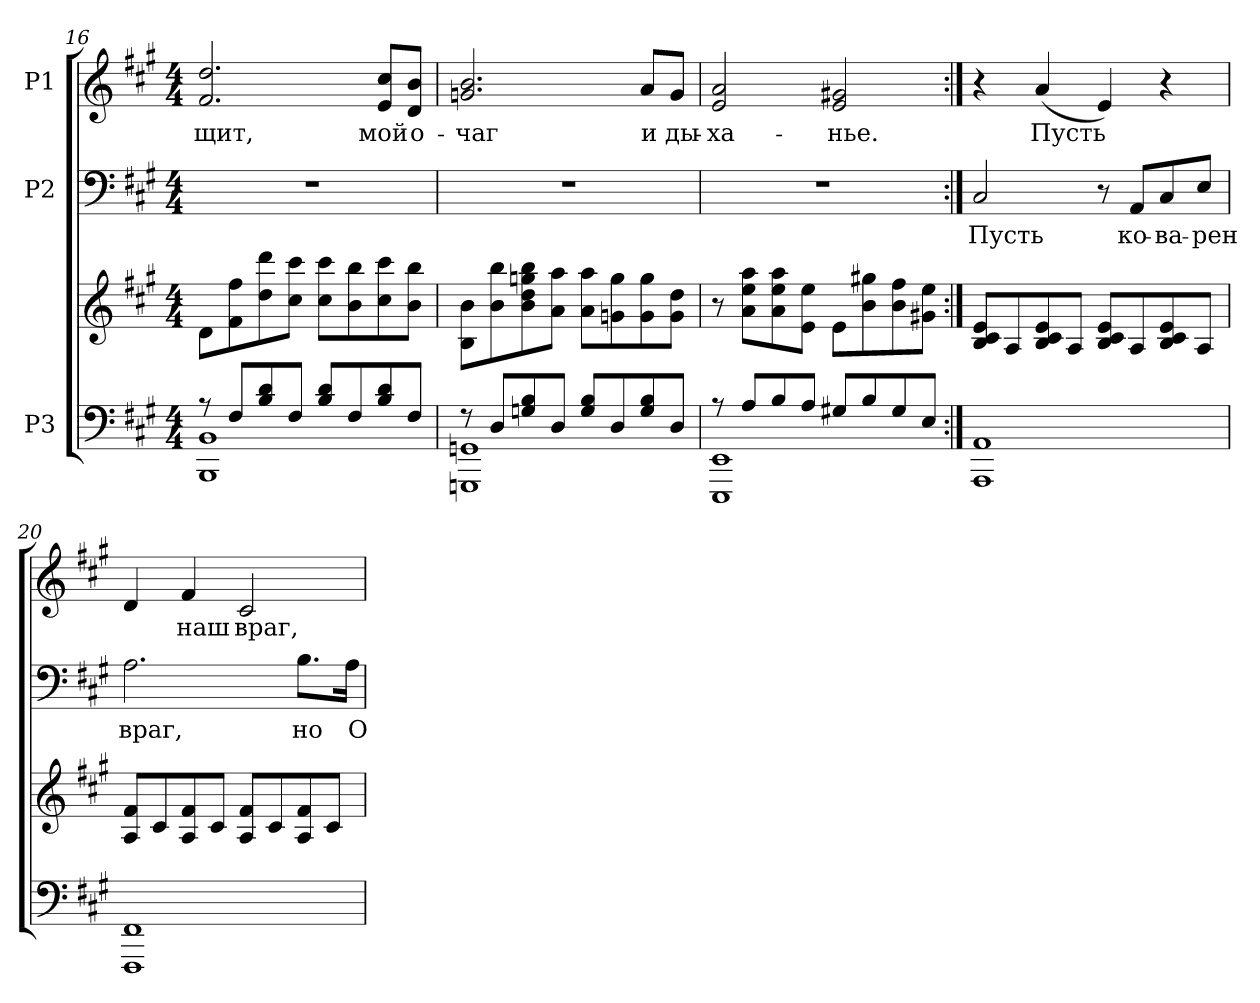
**kern	**kern	**kern	**text	**kern	**text
*part3	*part3	*part2	*part2	*part1	*part1
*staff4	*staff3	*staff2	*staff2	*staff1	*staff1
*I"P3	*	*I"P2	*	*I"P1	*
!!LO:LB:g=z
*clefF4	*clefG2	*clefF4	*	*clefG2	*
*k[f#c#g#]	*k[f#c#g#]	*k[f#c#g#]	*	*k[f#c#g#]	*
*A:	*A:	*A:	*	*A:	*
*M4/4	*M4/4	*M4/4	*	*M4/4	*
=16	=16	=16	=16	=16	=16
*^	*	*	*	*	*
!	!	!	!	!	!	!LO:LY:b:color=#000000
8r	1BBBi 1BBi	8di\L	1r	.	2.f#i/ 2.ddi	щит,
8F#i/L	.	8f#i\ 8ff#i	.	.	.	.
8Bi/ 8di	.	8ddi\ 8dddi	.	.	.	.
8F#i/J	.	8cc#i\ 8ccc#iJ	.	.	.	.
8Bi/ 8diL	.	8cc#i\ 8ccc#iL	.	.	.	.
8F#i/	.	8bi\ 8bbi	.	.	.	.
!	!	!	!	!	!	!LO:LY:b:color=#000000
8Bi/ 8di	.	8cc#i\ 8ccc#i	.	.	8ei/ 8cc#iL	мой
!	!	!	!	!	!	!LO:LY:b:color=#000000
8F#i/J	.	8bi\ 8bbiJ	.	.	8di/ 8biJ	о-
=17	=17	=17	=17	=17	=17	=17
!	!	!	!	!	!	!LO:LY:b:color=#000000
8r	1GGGni 1GGni	8Bi\ 8biL	1r	.	2.gni/ 2.bi	-чаг
8Di/L	.	8bi\ 8bbi	.	.	.	.
8Gni/ 8Bi	.	8bi\ 8ddi 8ggni 8bbi	.	.	.	.
8Di/J	.	8ai\ 8aaiJ	.	.	.	.
8Gi/ 8BiL	.	8ai\ 8aaiL	.	.	.	.
8Di/	.	8gni\ 8ggi	.	.	.	.
!	!	!	!	!	!	!LO:LY:b:color=#000000
8Gi/ 8Bi	.	8gi\ 8ggi	.	.	8ai/L	и
!	!	!	!	!	!	!LO:LY:b:color=#000000
8Di/J	.	8gi\ 8ddiJ	.	.	8gi/J	ды-
=18	=18	=18	=18	=18	=18	=18
!	!	!	!	!	!	!LO:LY:b:color=#000000
8r	1EEEi 1EEi	8r	1r	.	2ei/ 2ai	-ха-
8Ai/L	.	8ai\ 8eei 8aaiL	.	.	.	.
8Bi/	.	8ai\ 8eei 8aai	.	.	.	.
8Ai/J	.	8ei\ 8eeiJ	.	.	.	.
!	!	!	!	!	!	!LO:LY:b:color=#000000
8G#Xi/L	.	8ei\L	.	.	2ei/ 2g#Xi	-нье.
8Bi/	.	8bi\ 8gg#Xi	.	.	.	.
8G#i/	.	8bi\ 8ff#i	.	.	.	.
8Ei/J	.	8g#Xi\ 8eeiJ	.	.	.	.
*v	*v	*	*	*	*	*
!!LO:LB:g=z
=19:|!	=19:|!	=19:|!	=19:|!	=19:|!	=19:|!
!	!	!	!LO:LY:a:color=#000000	!	!
1AAAi 1AAi	8Bi/ 8c#i 8eiL	2C#i/	Пусть	4r	.
.	8Ai/	.	.	.	.
!	!	!	!	!	!LO:LY:b:color=#000000
.	8Bi/ 8c#i 8ei	.	.	(4ai/	Пусть
.	8Ai/J	.	.	.	.
.	8Bi/ 8c#i 8eiL	8r	.	4ei/)	.
!	!	!	!LO:LY:a:color=#000000	!	!
.	8Ai/	8AAi/L	ко-	.	.
!	!	!	!LO:LY:a:color=#000000	!	!
.	8Bi/ 8c#i 8ei	8C#i/	-ва-	4r	.
!	!	!	!LO:LY:a:color=#000000	!	!
.	8Ai/J	8Ei/J	-рен	.	.
=20	=20	=20	=20	=20	=20
!	!	!	!LO:LY:a:color=#000000	!	!
1FFF#i 1FF#i	8Ai/ 8f#iL	2.Ai\	враг,	4di/	.
.	8c#i/	.	.	.	.
!	!	!	!	!	!LO:LY:b:color=#000000
.	8Ai/ 8f#i	.	.	4f#i/	наш
.	8c#i/J	.	.	.	.
!	!	!	!	!	!LO:LY:b:color=#000000
.	8Ai/ 8f#iL	.	.	2c#i/	враг,
.	8c#i/	.	.	.	.
!	!	!	!LO:LY:a:color=#000000	!	!
.	8Ai/ 8f#i	8.Bi\L	но	.	.
.	8c#i/J	.	.	.	.
!	!	!	!LO:LY:a:color=#000000	!	!
.	.	16Ai\Jk	О-	.	.
=	=	=	=	=	=
*-	*-	*-	*-	*-	*-
